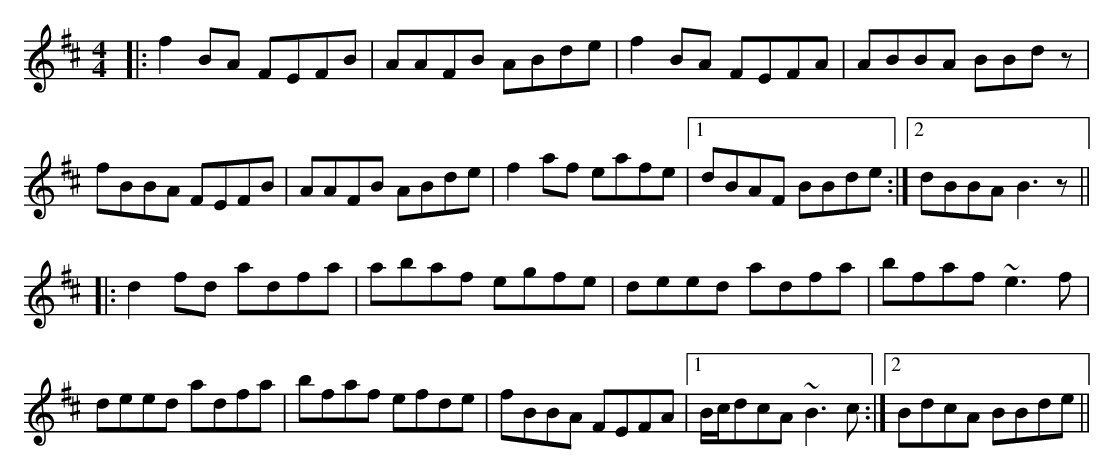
X:1
M:4/4
K:Bmin
|:f2 BA FEFB|AAFB ABde|f2 BA FEFA|ABBA BBd z|
fBBA FEFB|AAFB ABde|f2 af eafe|1 dBAF BBde:|2 dBBA B3 z||
|:d2 fd adfa|abaf egfe|deed adfa|bfaf ~e3 f|
deed adfa|bfaf efde|fBBA FEFA|1 B/c/dcA ~B3c:|2 BdcA BBde||
